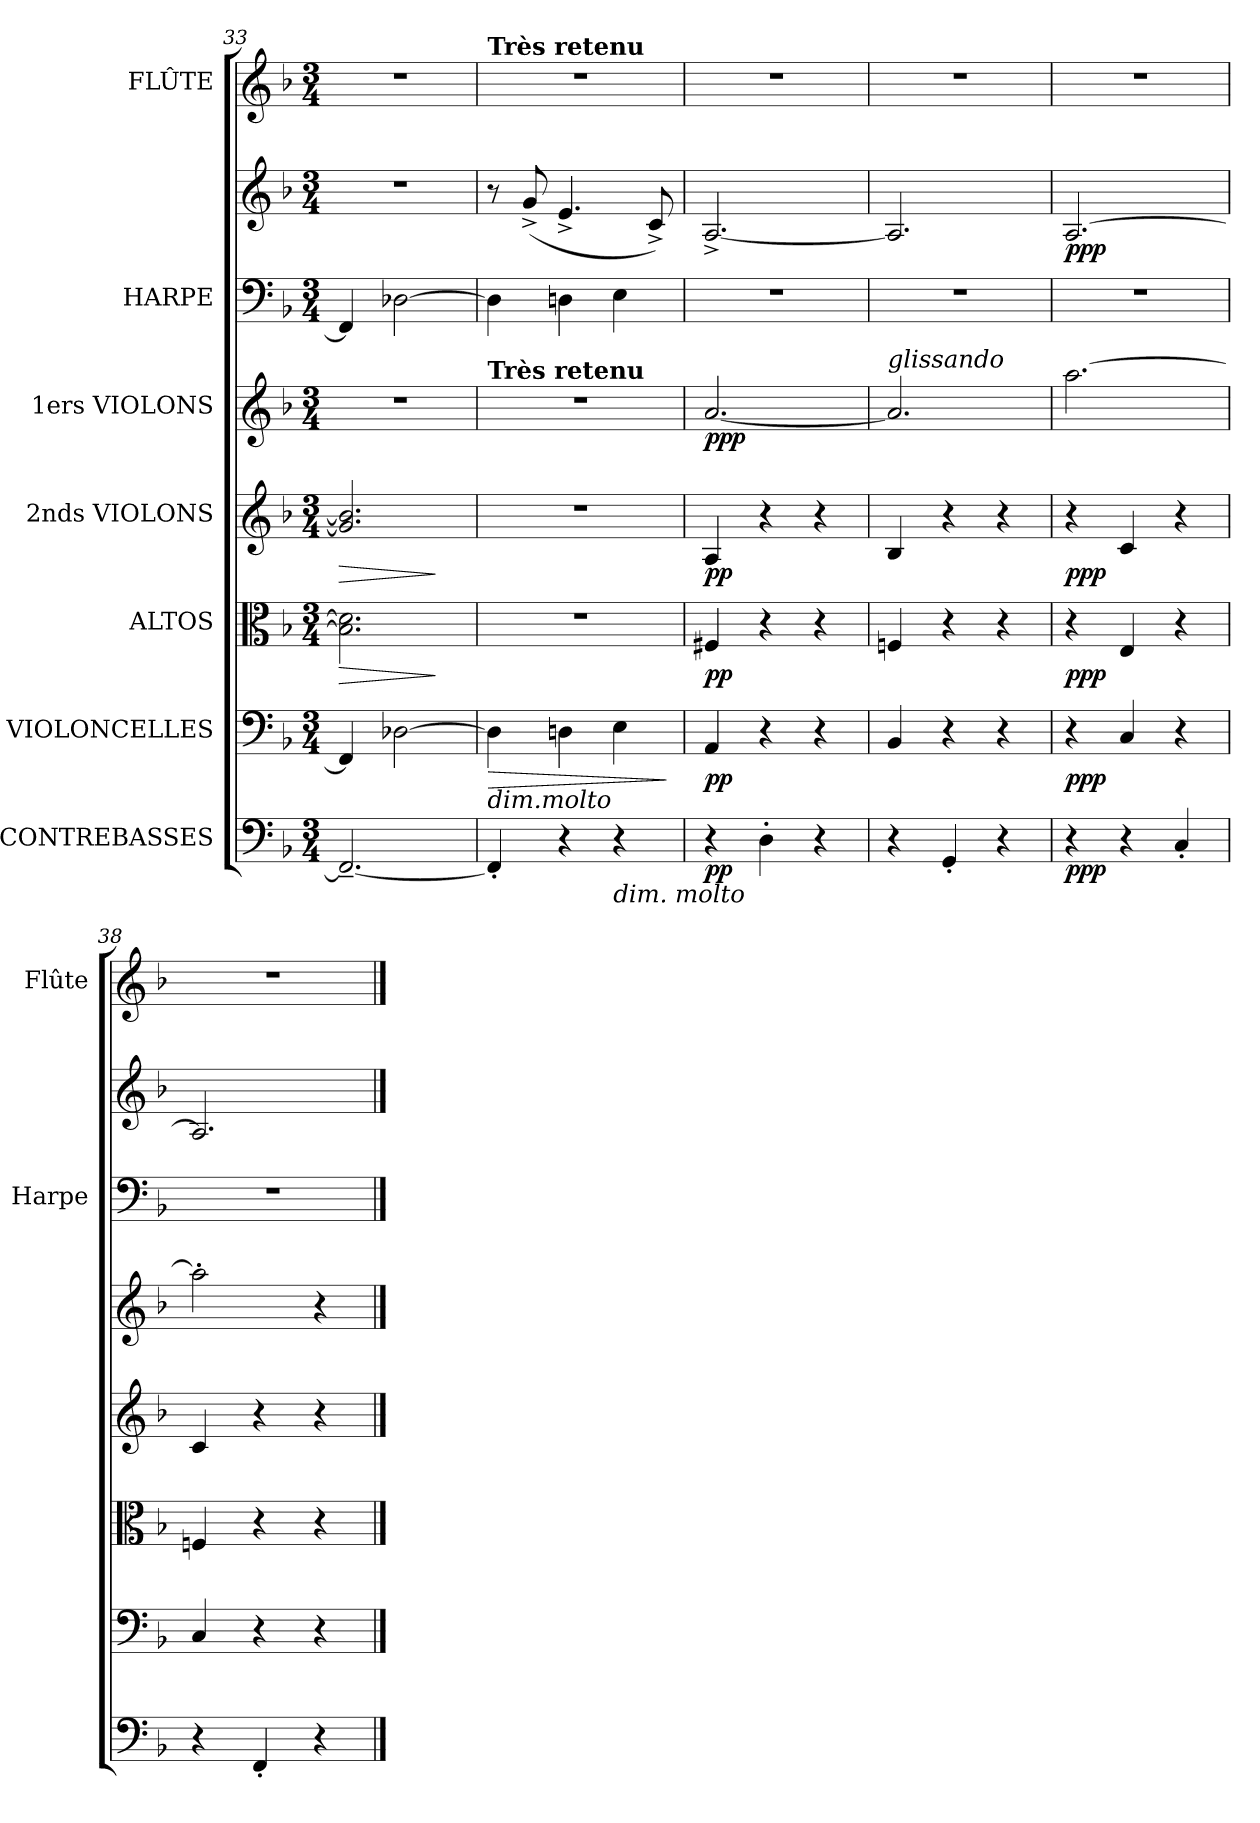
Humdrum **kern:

**kern	**dynam	**kern	**dynam	**kern	**dynam	**kern	**dynam	**kern	**dynam	**kern	**kern	**dynam	**kern
*part7	*part7	*part6	*part6	*part5	*part5	*part4	*part4	*part3	*part3	*part2	*part2	*part2	*part1
*staff8	*staff8	*staff7	*staff7	*staff6	*staff6	*staff5	*staff5	*staff4	*staff4	*staff3	*staff2	*staff2/3	*staff1
*I"CONTREBASSES	*	*I"VIOLONCELLES	*	*I"ALTOS	*	*I"2nds VIOLONS	*	*I"1ers VIOLONS	*	*I"HARPE	*	*	*I"FLÛTE
*	*	*	*	*	*	*	*	*	*	*I'Harpe	*	*	*I'Flûte
*clefF4	*	*clefF4	*	*clefC3	*	*clefG2	*	*clefG2	*	*clefF4	*clefG2	*	*clefG2
*ITrd7c12	*	*	*	*	*	*	*	*	*	*	*	*	*
*k[b-]	*	*k[b-]	*	*k[b-]	*	*k[b-]	*	*k[b-]	*	*k[b-]	*k[b-]	*	*k[b-]
*M3/4	*	*M3/4	*	*M3/4	*	*M3/4	*	*M3/4	*	*M3/4	*M3/4	*	*M3/4
*MM80	*	*MM80	*	*MM80	*	*MM80	*	*MM80	*	*MM80	*MM80	*	*MM80
=33	=33	=33	=33	=33	=33	=33	=33	=33	=33	=33	=33	=33	=33
!	!	!	!	!	!LO:HP:b	!	!LO:HP:b	!	!	!	!	!	!
2.FFF~/_	.	4FF/]	.	2.B-\] 2.d-\]	>	2.g-/] 2.b-/]	>	2.r	.	4FF/]	2.r	.	2.r
.	.	[2D-X\	.	.	.	.	.	.	.	[2D-X\	.	.	.
.	.	.	.	.	]	.	]	.	.	.	.	.	.
=34	=34	=34	=34	=34	=34	=34	=34	=34	=34	=34	=34	=34	=34
!	!	!	!	!	!	!	!	!	!	!	!	!	!LO:TX:a:B:t=Très retenu
!	!	!	!	!	!	!	!	!LO:TX:a:B:t=Très retenu	!	!	!	!	!
!	!	!LO:TX:b:i:t=dim.molto	!	!	!	!	!	!	!	!	!	!	!
!	!	!	!LO:HP:b	!	!	!	!	!	!	!	!	!	!
4FFF'/]	.	4D-\]	>	2.r	.	2.r	.	2.r	.	4D-\]	8r	.	2.r
.	.	.	.	.	.	.	.	.	.	.	(<8g^/	.	.
4r	.	4Dn\	.	.	.	.	.	.	.	4Dn\	4.e^/	.	.
!LO:TX:b:i:t=dim. molto	!	!	!	!	!	!	!	!	!	!	!	!	!
4r	.	4E\	.	.	.	.	.	.	.	4E\	.	.	.
.	.	.	.	.	.	.	.	.	.	.	8c^/)	.	.
.	.	.	]	.	.	.	.	.	.	.	.	.	.
=35	=35	=35	=35	=35	=35	=35	=35	=35	=35	=35	=35	=35	=35
!	!LO:DY:b	!	!LO:DY:b	!	!LO:DY:b	!	!LO:DY:b	!	!LO:DY:b	!	!	!	!
4r	pp	4AA/	pp	4F#X/	pp	4A/	pp	[2.a/	ppp	2.r	[2.A^/	.	2.r
4DD'\	.	4r	.	4r	.	4r	.	.	.	.	.	.	.
4r	.	4r	.	4r	.	4r	.	.	.	.	.	.	.
=36	=36	=36	=36	=36	=36	=36	=36	=36	=36	=36	=36	=36	=36
!	!	!	!	!	!	!	!	!LO:TX:a:i:t=glissando	!	!	!	!	!
4r	.	4BB-/	.	4Fn/	.	4B-/	.	2.a/]	.	2.r	2.A/]	.	2.r
4GGG'/	.	4r	.	4r	.	4r	.	.	.	.	.	.	.
4r	.	4r	.	4r	.	4r	.	.	.	.	.	.	.
=37	=37	=37	=37	=37	=37	=37	=37	=37	=37	=37	=37	=37	=37
*	*	*	*	*	*	*	*	*	*	*	*^	*	*
!	!LO:DY:b	!	!LO:DY:b	!	!LO:DY:b	!	!LO:DY:b	!	!LO:DY:b	!	!	!	!	!
!	!	!	!	!	!	!	!	!	!LO:DY:n=1:b	!	!	!	!LO:DY:b	!
4r	ppp	4r	ppp	4r	ppp	4r	ppp	[2.aa\	other-dynamics ppp	2.r	[2.A/	2.a\yy	ppp	2.r
4r	.	4C/	.	4E/	.	4c/	.	.	.	.	.	.	.	.
4CC'/	.	4r	.	4r	.	4r	.	.	.	.	.	.	.	.
*	*	*	*	*	*	*	*	*	*	*	*v	*v	*	*
=38	=38	=38	=38	=38	=38	=38	=38	=38	=38	=38	=38	=38	=38
4r	.	4C/	.	4Fn/	.	4c/	.	2aa'\]	.	2.r	2.A/]	.	2.r
4FFF'/	.	4r	.	4r	.	4r	.	.	.	.	.	.	.
4r	.	4r	.	4r	.	4r	.	4r	.	.	.	.	.
==	==	==	==	==	==	==	==	==	==	==	==	==	==
*-	*-	*-	*-	*-	*-	*-	*-	*-	*-	*-	*-	*-	*-
